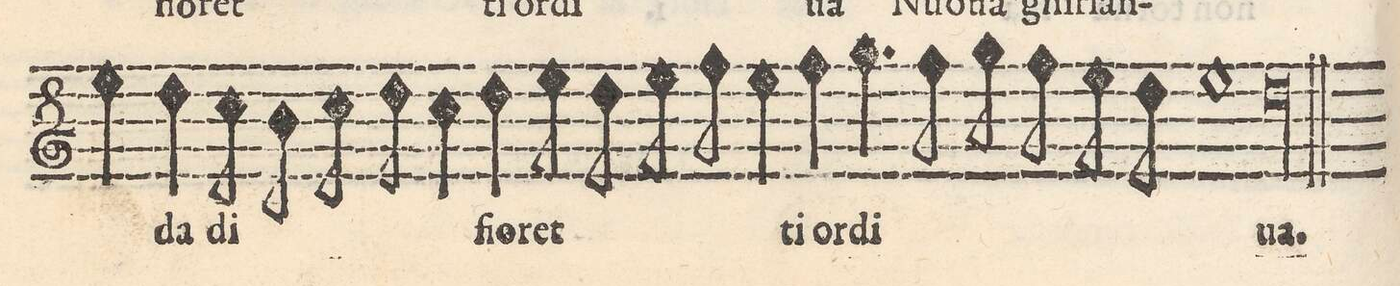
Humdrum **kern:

**kern	**text
*I"Canto	*
*clefG2	*
*k[]	*
*M2/1	*
4ee\	.
4dd\	-da
=31-	=31-
8cc\	di
8b\	.
8cc\	.
8dd\	.
4cc\	.
4dd\	fio-
8ee\	-ret-
8dd\	.
8ee\	.
8ff\	.
4ee\	-ti
4ff\	or-
=32-	=32-
4.gg\	-di-
8ff\	.
8gg\	.
8ff\	.
8ee\	.
8dd\	.
1ee	.
=33-	=33-
00dd	-ua.
=34-	=34-
=-	=-
*-	*-
